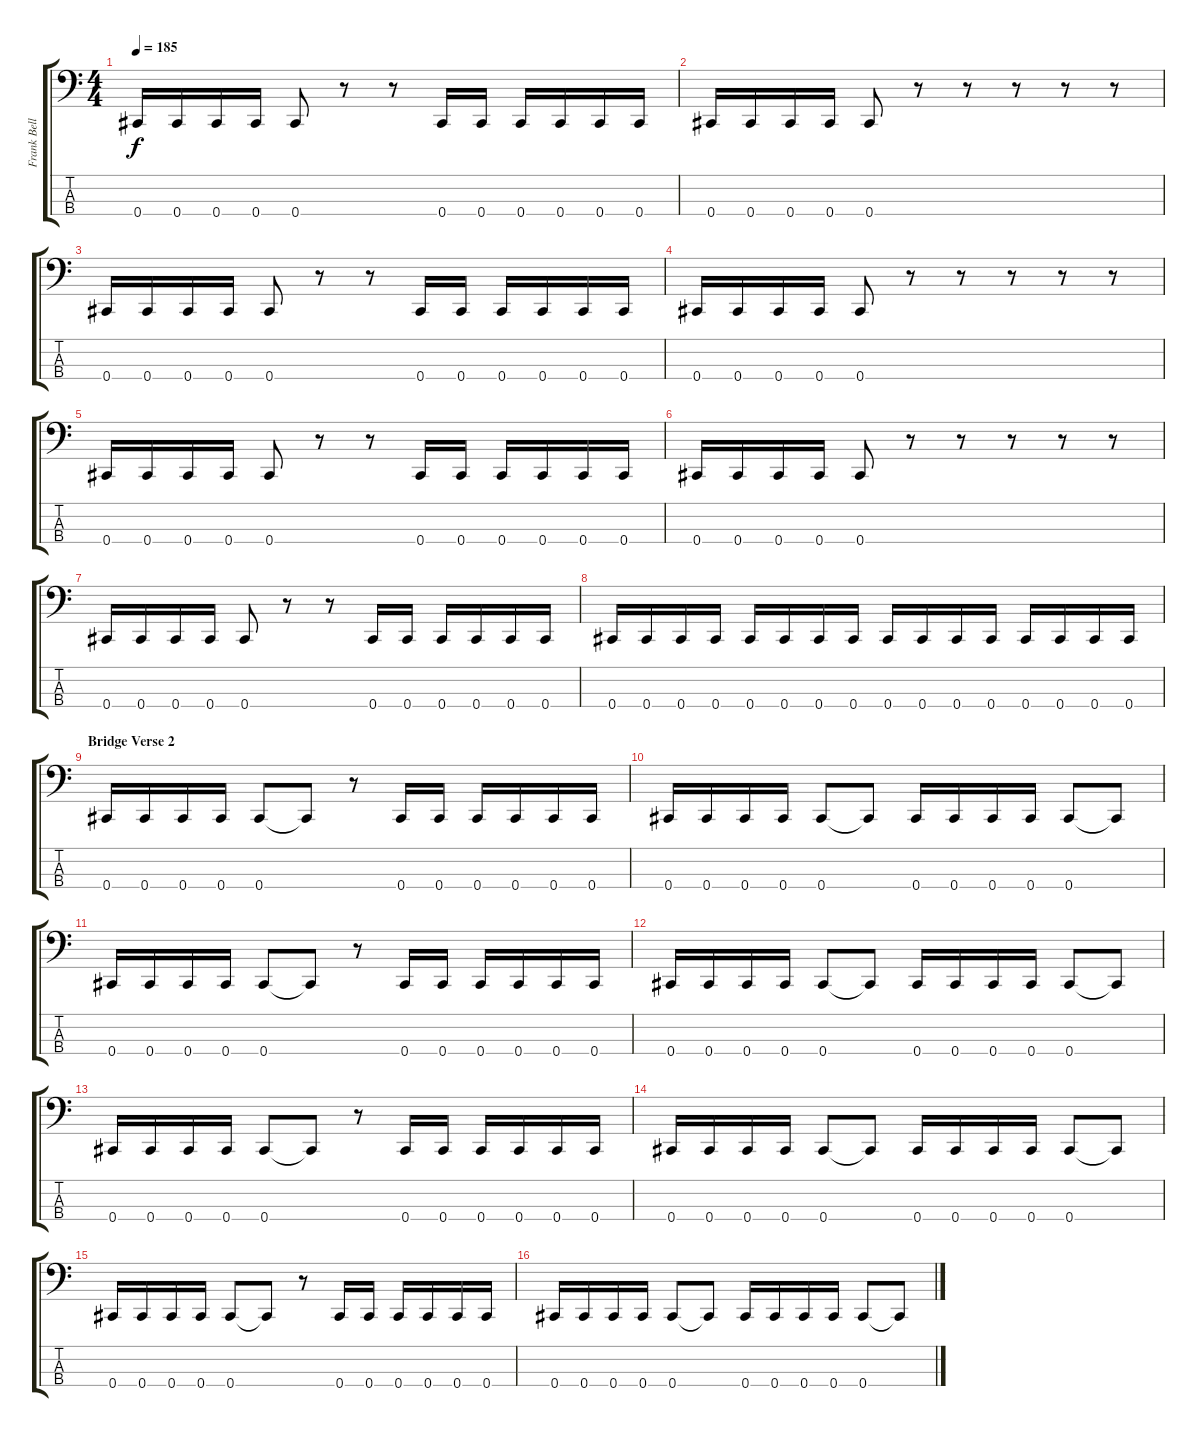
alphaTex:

\track ("Frank Bello" "Frank Bell") {instrument electricbasspick}
\staff {score tabs}
\tuning (Gb2 Db2 Ab1 Db1) {hide}
\ts (4 4)
\tempo 185
\clef f4
\ks c
0.4.16{dy f} 0.4.16 0.4.16 0.4.16 0.4.8 r.8 r.8 0.4.16 0.4.16 0.4.16 0.4.16 0.4.16 0.4.16 |
0.4.16 0.4.16 0.4.16 0.4.16 0.4.8 r.8 r.8 r.8 r.8 r.8 |
0.4.16 0.4.16 0.4.16 0.4.16 0.4.8 r.8 r.8 0.4.16 0.4.16 0.4.16 0.4.16 0.4.16 0.4.16 |
0.4.16 0.4.16 0.4.16 0.4.16 0.4.8 r.8 r.8 r.8 r.8 r.8 |
0.4.16 0.4.16 0.4.16 0.4.16 0.4.8 r.8 r.8 0.4.16 0.4.16 0.4.16 0.4.16 0.4.16 0.4.16 |
0.4.16 0.4.16 0.4.16 0.4.16 0.4.8 r.8 r.8 r.8 r.8 r.8 |
0.4.16 0.4.16 0.4.16 0.4.16 0.4.8 r.8 r.8 0.4.16 0.4.16 0.4.16 0.4.16 0.4.16 0.4.16 |
0.4.16 0.4.16 0.4.16 0.4.16 0.4.16 0.4.16 0.4.16 0.4.16 0.4.16 0.4.16 0.4.16 0.4.16 0.4.16 0.4.16 0.4.16 0.4.16 |
\section ("" "Bridge Verse 2")
0.4.16 0.4.16 0.4.16 0.4.16 0.4.8 0.4{t}.8 r.8 0.4.16 0.4.16 0.4.16 0.4.16 0.4.16 0.4.16 |
0.4.16 0.4.16 0.4.16 0.4.16 0.4.8 0.4{t}.8 0.4.16 0.4.16 0.4.16 0.4.16 0.4.8 0.4{t}.8 |
0.4.16 0.4.16 0.4.16 0.4.16 0.4.8 0.4{t}.8 r.8 0.4.16 0.4.16 0.4.16 0.4.16 0.4.16 0.4.16 |
0.4.16 0.4.16 0.4.16 0.4.16 0.4.8 0.4{t}.8 0.4.16 0.4.16 0.4.16 0.4.16 0.4.8 0.4{t}.8 |
0.4.16 0.4.16 0.4.16 0.4.16 0.4.8 0.4{t}.8 r.8 0.4.16 0.4.16 0.4.16 0.4.16 0.4.16 0.4.16 |
0.4.16 0.4.16 0.4.16 0.4.16 0.4.8 0.4{t}.8 0.4.16 0.4.16 0.4.16 0.4.16 0.4.8 0.4{t}.8 |
0.4.16 0.4.16 0.4.16 0.4.16 0.4.8 0.4{t}.8 r.8 0.4.16 0.4.16 0.4.16 0.4.16 0.4.16 0.4.16 |
0.4.16 0.4.16 0.4.16 0.4.16 0.4.8 0.4{t}.8 0.4.16 0.4.16 0.4.16 0.4.16 0.4.8 0.4{t}.8
